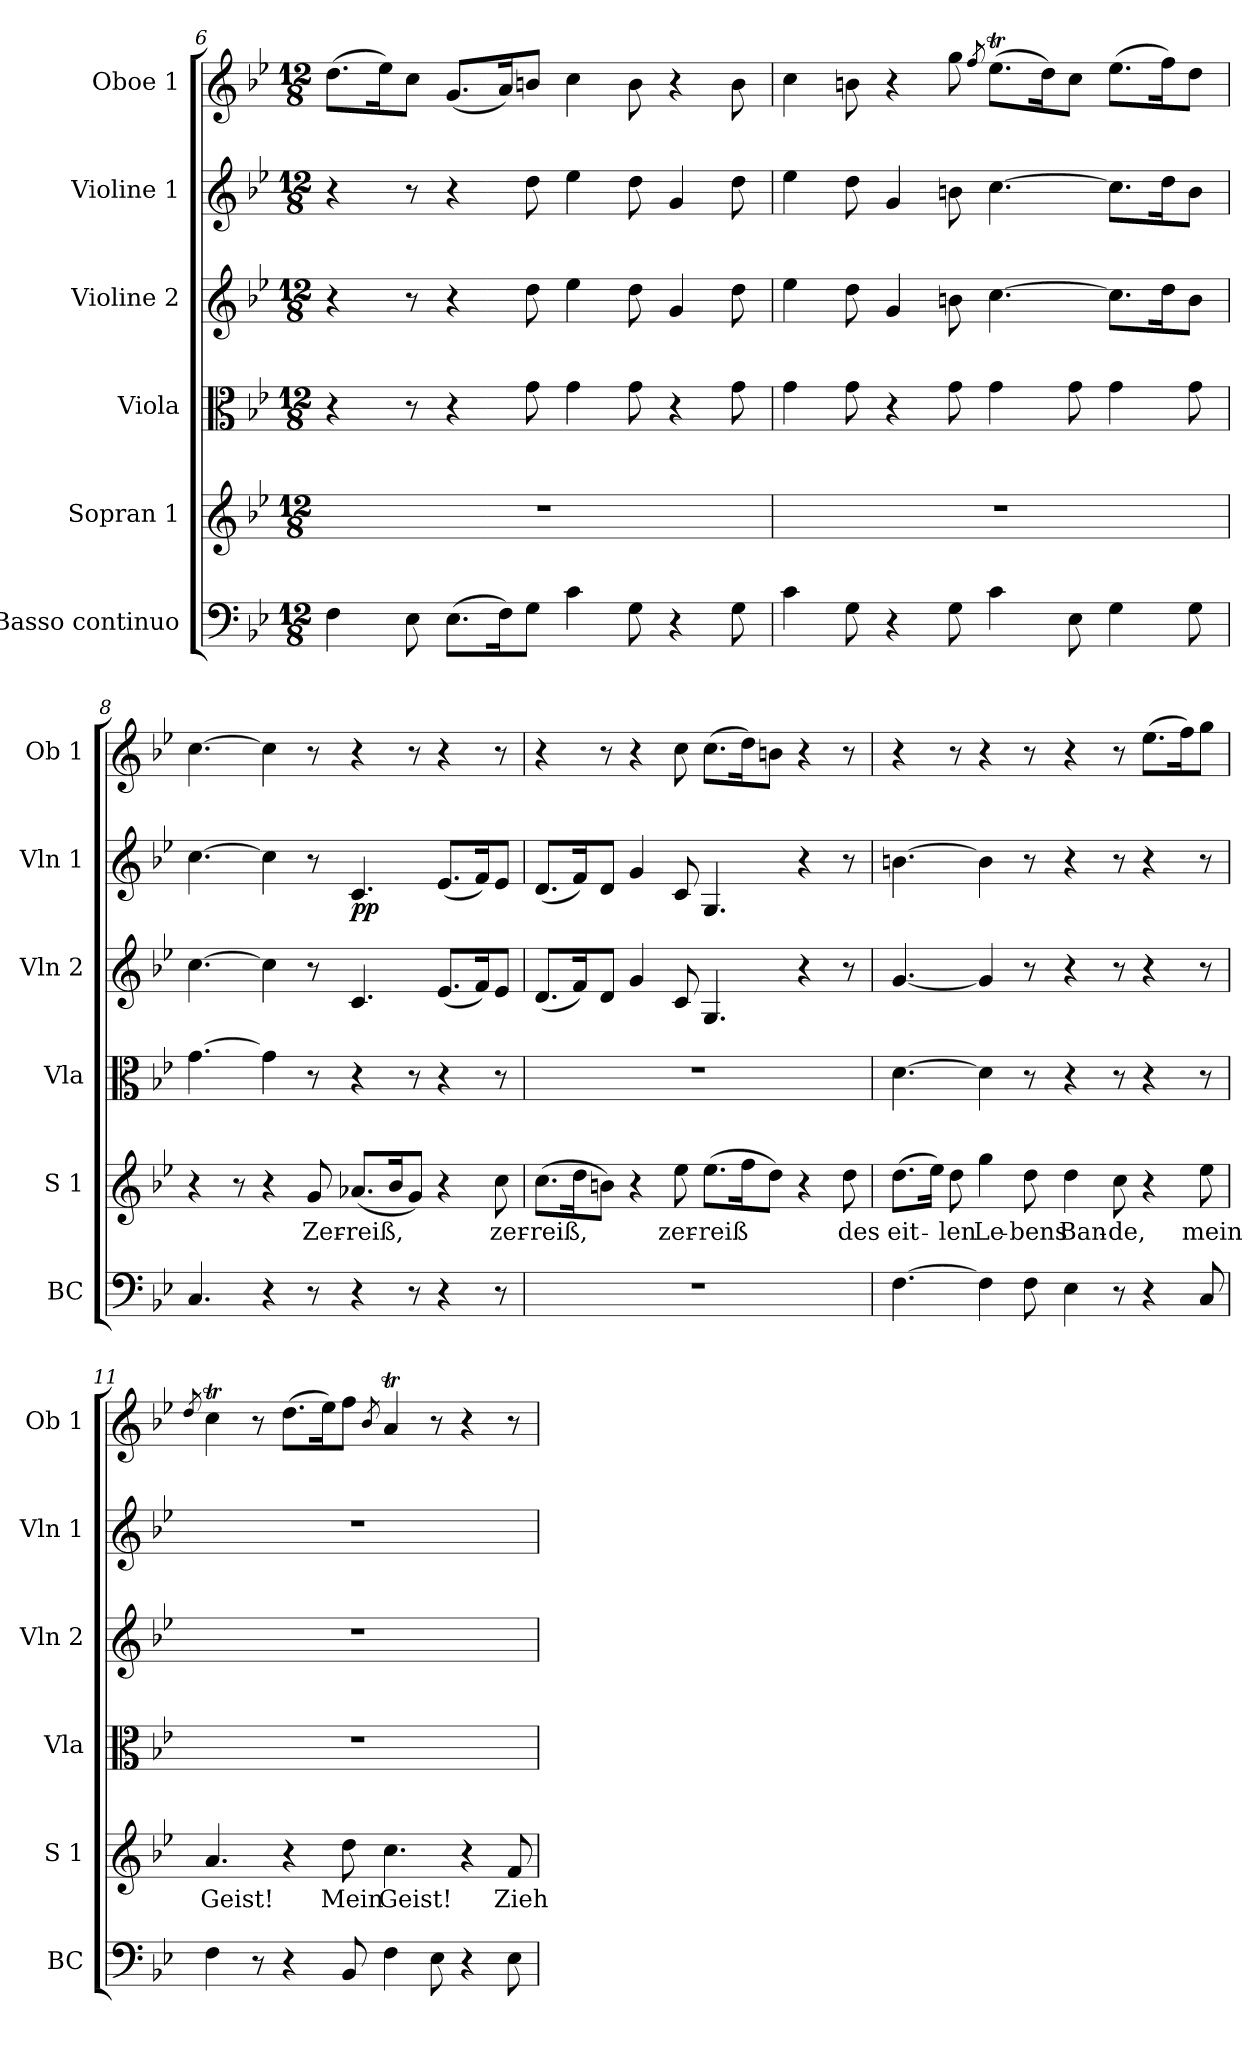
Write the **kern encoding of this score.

**kern	**kern	**text	**kern	**kern	**dynam	**kern	**dynam	**kern
*part6	*part5	*part5	*part4	*part3	*part3	*part2	*part2	*part1
*staff6	*staff5	*staff5	*staff4	*staff3	*staff3	*staff2	*staff2	*staff1
*I"Basso continuo	*I"Sopran 1	*	*I"Viola	*I"Violine 2	*	*I"Violine 1	*	*I"Oboe 1
*I'BC	*I'S 1	*	*I'Vla	*I'Vln 2	*	*I'Vln 1	*	*I'Ob 1
*clefF4	*clefG2	*	*clefC3	*clefG2	*	*clefG2	*	*clefG2
*ITrd7c12	*	*	*	*	*	*	*	*
*k[b-e-]	*k[b-e-]	*	*k[b-e-]	*k[b-e-]	*	*k[b-e-]	*	*k[b-e-]
*B-:	*B-:	*	*B-:	*B-:	*	*B-:	*	*B-:
*M12/8	*M12/8	*	*M12/8	*M12/8	*	*M12/8	*	*M12/8
=6	=6	=6	=6	=6	=6	=6	=6	=6
4FF\	1.r	.	4r	4r	.	4r	.	(>8.dd\L
.	.	.	.	.	.	.	.	16ee-\K)
8EE-\	.	.	8r	8r	.	8r	.	8cc\J
(>8.EE-\L	.	.	4r	4r	.	4r	.	(<8.g/L
16FF\K)	.	.	.	.	.	.	.	16a/K)
8GG\J	.	.	8g\	8dd\	.	8dd\	.	8bn/J
4C\	.	.	4g\	4ee-\	.	4ee-\	.	4cc\
8GG\	.	.	8g\	8dd\	.	8dd\	.	8b\
4r	.	.	4r	4g/	.	4g/	.	4r
8GG\	.	.	8g\	8dd\	.	8dd\	.	8b\
=7	=7	=7	=7	=7	=7	=7	=7	=7
4C\	1.r	.	4g\	4ee-\	.	4ee-\	.	4cc\
8GG\	.	.	8g\	8dd\	.	8dd\	.	8bn\
4r	.	.	4r	4g/	.	4g/	.	4r
8GG\	.	.	8g\	8bn\	.	8bn\	.	8gg\
.	.	.	.	.	.	.	.	8qff/
4C\	.	.	4g\	[4.cc\	.	[4.cc\	.	(>8.ee-T\L
.	.	.	.	.	.	.	.	16dd\K)
8EE-\	.	.	8g\	.	.	.	.	8cc\J
4GG\	.	.	4g\	8.cc\L]	.	8.cc\L]	.	(>8.ee-\L
.	.	.	.	16dd\K	.	16dd\K	.	16ff\K)
8GG\	.	.	8g\	8b\J	.	8b\J	.	8dd\J
=8	=8	=8	=8	=8	=8	=8	=8	=8
4.CC/	4r	.	[4.g\	[4.cc\	.	[4.cc\	.	[4.cc\
.	8r	.	.	.	.	.	.	.
4r	4r	.	4g\]	4cc\]	.	4cc\]	.	4cc\]
!	!	!LO:LY:b	!	!	!	!	!	!
8r	8g/	Zer-	8r	8r	.	8r	.	8r
!	!	!LO:LY:b	!	!	!LO:DY:b	!	!LO:DY:b	!
4r	(<8.a-X/L	-reiß,	4r	4.c/	other-dynamics	4.c/	pp	4r
.	16b-/K	.	.	.	.	.	.	.
8r	8g/J)	.	8r	.	.	.	.	8r
4r	4r	.	4r	(<8.e-/L	.	(<8.e-/L	.	4r
.	.	.	.	16f/K)	.	16f/K)	.	.
!	!	!LO:LY:b	!	!	!	!	!	!
8r	8cc\	zer-	8r	8e-/J	.	8e-/J	.	8r
=9	=9	=9	=9	=9	=9	=9	=9	=9
!	!	!LO:LY:b	!	!	!	!	!	!
1.r	(>8.cc\L	-reiß,	1.r	(<8.d/L	.	(<8.d/L	.	4r
.	16dd\K	.	.	16f/K)	.	16f/K)	.	.
.	8bn\J)	.	.	8d/J	.	8d/J	.	8r
.	4r	.	.	4g/	.	4g/	.	4r
!	!	!LO:LY:b	!	!	!	!	!	!
.	8ee-\	zer-	.	8c/	.	8c/	.	8cc\
!	!	!LO:LY:b	!	!	!	!	!	!
.	(>8.ee-\L	-reiß	.	4.G/	.	4.G/	.	(>8.cc\L
.	16ff\K	.	.	.	.	.	.	16dd\K)
.	8dd\J)	.	.	.	.	.	.	8bn\J
.	4r	.	.	4r	.	4r	.	4r
!	!	!LO:LY:b	!	!	!	!	!	!
.	8dd\	des	.	8r	.	8r	.	8r
!!LO:PB:g=z
=10	=10	=10	=10	=10	=10	=10	=10	=10
!	!	!LO:LY:b	!	!	!	!	!	!
[4.FF\	(>8.dd\L	eit-	[4.d\	[4.g/	.	[4.bn\	.	4r
.	16ee-\Jk)	.	.	.	.	.	.	.
!	!	!LO:LY:b	!	!	!	!	!	!
.	8dd\	-len	.	.	.	.	.	8r
!	!	!LO:LY:b	!	!	!	!	!	!
4FF\]	4gg\	Le-	4d\]	4g/]	.	4b\]	.	4r
!	!	!LO:LY:b	!	!	!	!	!	!
8FF\	8dd\	-bens	8r	8r	.	8r	.	8r
!	!	!LO:LY:b	!	!	!	!	!	!
4EE-\	4dd\	Ban-	4r	4r	.	4r	.	4r
!	!	!LO:LY:b	!	!	!	!	!	!
8r	8cc\	-de,	8r	8r	.	8r	.	8r
4r	4r	.	4r	4r	.	4r	.	(>8.ee-\L
.	.	.	.	.	.	.	.	16ff\K)
!	!	!LO:LY:b	!	!	!	!	!	!
8CC/	8ee-\	mein	8r	8r	.	8r	.	8gg\J
=11	=11	=11	=11	=11	=11	=11	=11	=11
.	.	.	.	.	.	.	.	8qdd/
!	!	!LO:LY:b	!	!	!	!	!	!
4FF\	4.a/	Geist!	1.r	1.r	.	1.r	.	4ccT\
8r	.	.	.	.	.	.	.	8r
4r	4r	.	.	.	.	.	.	(>8.dd\L
.	.	.	.	.	.	.	.	16ee-\K)
!	!	!LO:LY:b	!	!	!	!	!	!
8BBB-/	8dd\	Mein	.	.	.	.	.	8ff\J
.	.	.	.	.	.	.	.	8qb-/
!	!	!LO:LY:b	!	!	!	!	!	!
4FF\	4.cc\	Geist!	.	.	.	.	.	4at/
8EE-\	.	.	.	.	.	.	.	8r
4r	4r	.	.	.	.	.	.	4r
!	!	!LO:LY:b	!	!	!	!	!	!
8EE-\	8f/	Zieh	.	.	.	.	.	8r
=	=	=	=	=	=	=	=	=
*-	*-	*-	*-	*-	*-	*-	*-	*-
